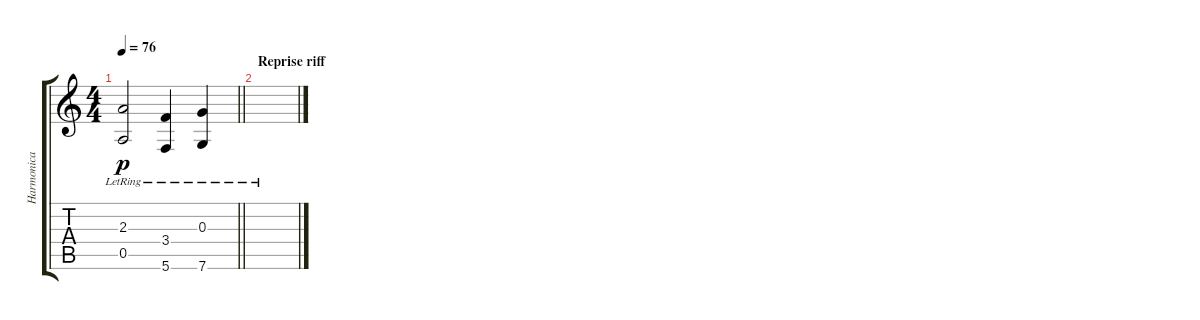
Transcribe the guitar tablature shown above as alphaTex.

\track ("Harmonica" "Harmonica") {instrument slapbass2}
\staff {score tabs}
\tuning (E4 B3 G3 D3 A2 C2) {hide}
\ts (4 4)
\tempo 76
\clef g2
\barLineRight lightlight
\ks c
(2.3{lr} 0.5{lr}).2{dy p} (3.4{lr} 5.6{lr}).4 (0.3{lr} 7.6{lr}).4 |
\section ("" "Reprise riff")
